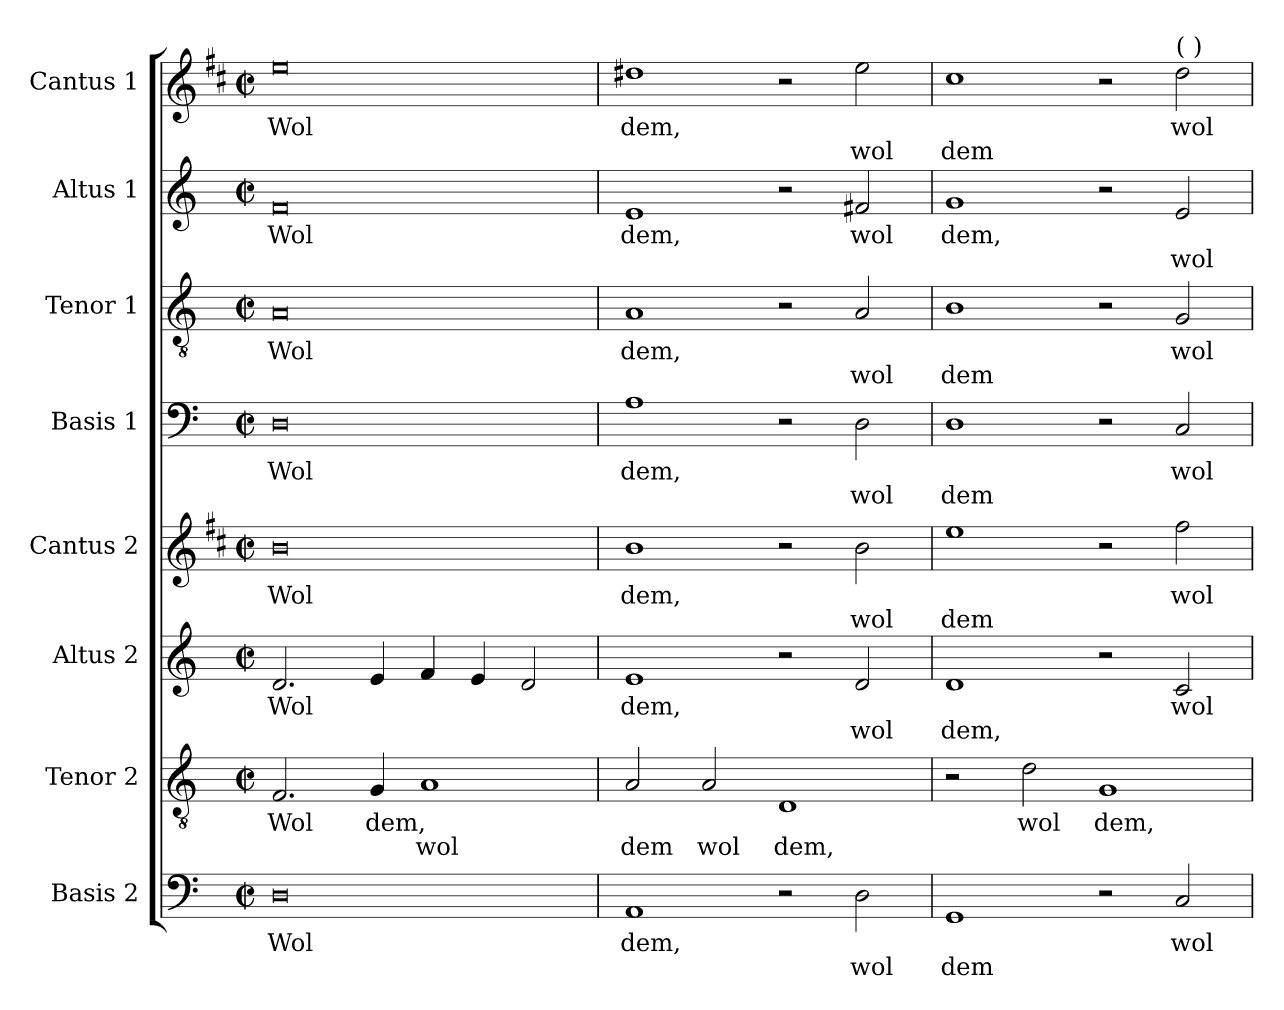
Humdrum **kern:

**kern	**text	**text	**kern	**text	**text	**kern	**text	**text	**kern	**text	**text	**kern	**text	**text	**kern	**text	**text	**kern	**text	**text	**kern	**text	**text
*part8	*part8	*part8	*part7	*part7	*part7	*part6	*part6	*part6	*part5	*part5	*part5	*part4	*part4	*part4	*part3	*part3	*part3	*part2	*part2	*part2	*part1	*part1	*part1
*staff8	*staff8	*staff8	*staff7	*staff7	*staff7	*staff6	*staff6	*staff6	*staff5	*staff5	*staff5	*staff4	*staff4	*staff4	*staff3	*staff3	*staff3	*staff2	*staff2	*staff2	*staff1	*staff1	*staff1
*I"Basis 2	*	*	*I"Tenor 2	*	*	*I"Altus 2	*	*	*I"Cantus 2	*	*	*I"Basis 1	*	*	*I"Tenor 1	*	*	*I"Altus 1	*	*	*I"Cantus 1	*	*
*clefF4	*	*	*clefGv2	*	*	*clefG2	*	*	*clefG2	*	*	*clefF4	*	*	*clefGv2	*	*	*clefG2	*	*	*clefG2	*	*
*	*	*	*	*	*	*	*	*	*ITrd1c2	*	*	*	*	*	*	*	*	*	*	*	*ITrd1c2	*	*
*k[]	*	*	*k[]	*	*	*k[]	*	*	*k[]	*	*	*k[]	*	*	*k[]	*	*	*k[]	*	*	*k[]	*	*
*C:	*	*	*C:	*	*	*C:	*	*	*C:	*	*	*C:	*	*	*C:	*	*	*C:	*	*	*C:	*	*
*M4/2	*	*	*M4/2	*	*	*M4/2	*	*	*M4/2	*	*	*M4/2	*	*	*M4/2	*	*	*M4/2	*	*	*M4/2	*	*
*met(c|)	*	*	*met(c|)	*	*	*met(c|)	*	*	*met(c|)	*	*	*met(c|)	*	*	*met(c|)	*	*	*met(c|)	*	*	*met(c|)	*	*
=1	=1	=1	=1	=1	=1	=1	=1	=1	=1	=1	=1	=1	=1	=1	=1	=1	=1	=1	=1	=1	=1	=1	=1
!	!LO:LY:b	!	!	!LO:LY:b	!	!	!LO:LY:b	!	!	!LO:LY:b	!	!	!LO:LY:b	!	!	!LO:LY:b	!	!	!LO:LY:b	!	!	!LO:LY:b	!
0D	Wol	.	2.F	Wol	.	2.d	Wol	.	0a	Wol	.	0D	Wol	.	0A	Wol	.	0f	Wol	.	0dd	Wol	.
!	!	!	!	!LO:LY:b	!	!	!	!	!	!	!	!	!	!	!	!	!	!	!	!	!	!	!
.	.	.	4G	dem,	.	4e	.	.	.	.	.	.	.	.	.	.	.	.	.	.	.	.	.
!	!	!	!	!	!LO:LY:b	!	!	!	!	!	!	!	!	!	!	!	!	!	!	!	!	!	!
.	.	.	1A	.	wol	4f	.	.	.	.	.	.	.	.	.	.	.	.	.	.	.	.	.
.	.	.	.	.	.	4e	.	.	.	.	.	.	.	.	.	.	.	.	.	.	.	.	.
.	.	.	.	.	.	2d	.	.	.	.	.	.	.	.	.	.	.	.	.	.	.	.	.
=2	=2	=2	=2	=2	=2	=2	=2	=2	=2	=2	=2	=2	=2	=2	=2	=2	=2	=2	=2	=2	=2	=2	=2
!	!LO:LY:b	!	!	!	!LO:LY:b	!	!LO:LY:b	!	!	!LO:LY:b	!	!	!LO:LY:b	!	!	!LO:LY:b	!	!	!LO:LY:b	!	!	!LO:LY:b	!
1AA	dem,	.	2A	.	dem	1e	dem,	.	1a	dem,	.	1A	dem,	.	1A	dem,	.	1e	dem,	.	1cc#X	dem,	.
!	!	!	!	!	!LO:LY:b	!	!	!	!	!	!	!	!	!	!	!	!	!	!	!	!	!	!
.	.	.	2A	.	wol	.	.	.	.	.	.	.	.	.	.	.	.	.	.	.	.	.	.
!	!	!	!	!	!LO:LY:b	!	!	!	!	!	!	!	!	!	!	!	!	!	!	!	!	!	!
2r	.	.	1D	.	dem,	2r	.	.	2r	.	.	2r	.	.	2r	.	.	2r	.	.	2r	.	.
!	!	!LO:LY:b	!	!	!	!	!	!LO:LY:b	!	!	!LO:LY:b	!	!	!LO:LY:b	!	!	!LO:LY:b	!	!LO:LY:b	!	!	!	!LO:LY:b
2D	.	wol	.	.	.	2d	.	wol	2a	.	wol	2D	.	wol	2A	.	wol	2f#X	wol	.	2dd	.	wol
=3	=3	=3	=3	=3	=3	=3	=3	=3	=3	=3	=3	=3	=3	=3	=3	=3	=3	=3	=3	=3	=3	=3	=3
!	!	!LO:LY:b	!	!	!	!	!	!LO:LY:b	!	!	!LO:LY:b	!	!	!LO:LY:b	!	!	!LO:LY:b	!	!LO:LY:b	!	!	!	!LO:LY:b
1GG	.	dem	2r	.	.	1d	.	dem,	1dd	.	dem	1D	.	dem	1B	.	dem	1g	dem,	.	1b	.	dem
!	!	!	!	!LO:LY:b	!	!	!	!	!	!	!	!	!	!	!	!	!	!	!	!	!	!	!
.	.	.	2d	wol	.	.	.	.	.	.	.	.	.	.	.	.	.	.	.	.	.	.	.
!	!	!	!	!LO:LY:b	!	!	!	!	!	!	!	!	!	!	!	!	!	!	!	!	!	!	!
2r	.	.	1G	dem,	.	2r	.	.	2r	.	.	2r	.	.	2r	.	.	2r	.	.	2r	.	.
!	!	!	!	!	!	!	!	!	!	!	!	!	!	!	!	!	!	!	!	!	!LO:TX:a:t=(  )	!	!
!	!LO:LY:b	!	!	!	!	!	!LO:LY:b	!	!	!LO:LY:b	!	!	!LO:LY:b	!	!	!LO:LY:b	!	!	!	!LO:LY:b	!	!LO:LY:b	!
2C	wol	.	.	.	.	2c	wol	.	2ee	wol	.	2C	wol	.	2G	wol	.	2e	.	wol	2cc	wol	.
=	=	=	=	=	=	=	=	=	=	=	=	=	=	=	=	=	=	=	=	=	=	=	=
*-	*-	*-	*-	*-	*-	*-	*-	*-	*-	*-	*-	*-	*-	*-	*-	*-	*-	*-	*-	*-	*-	*-	*-
